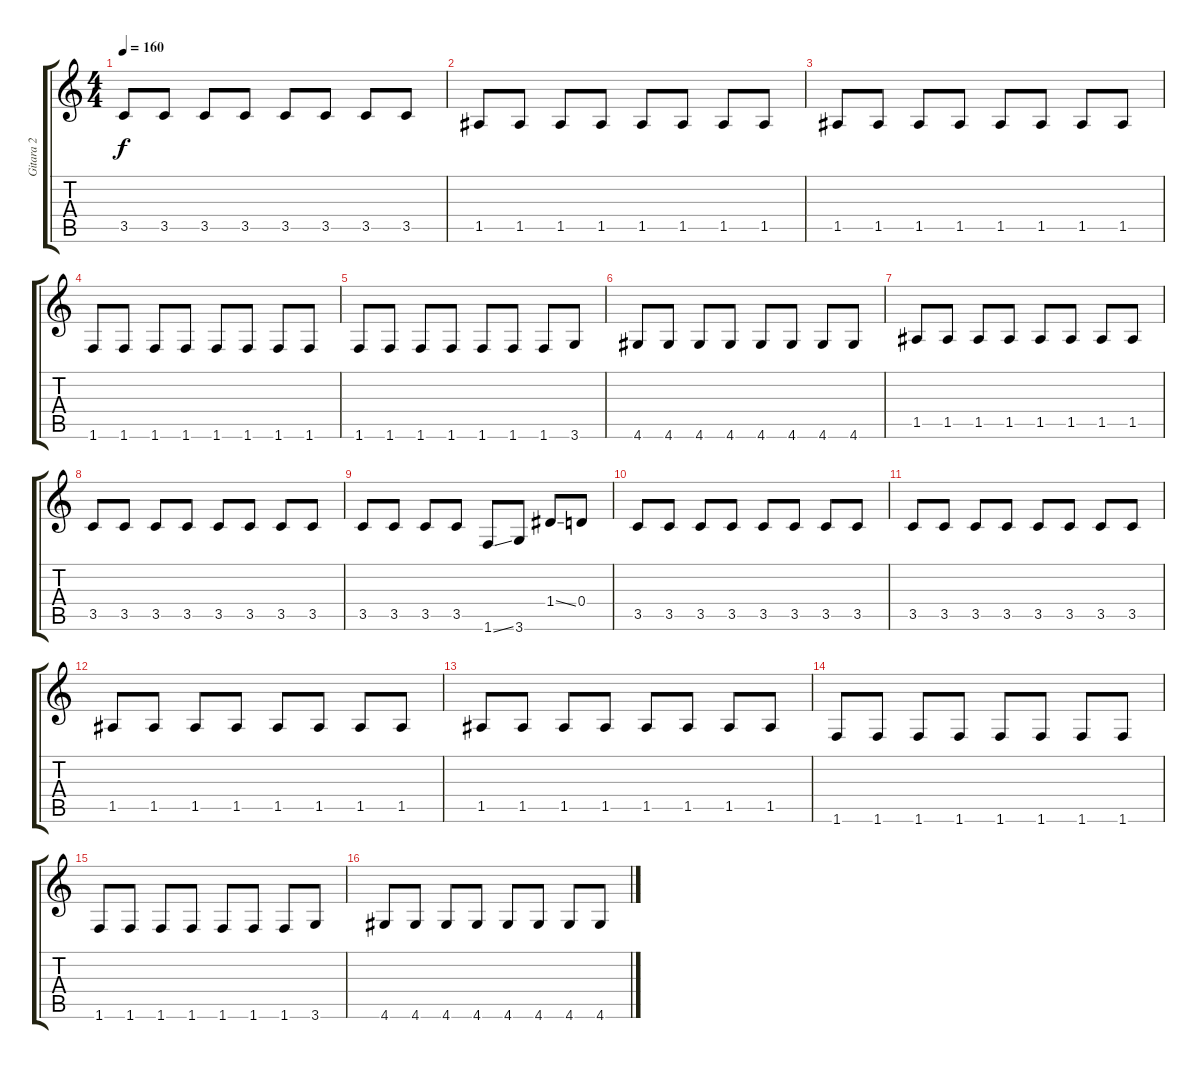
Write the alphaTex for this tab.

\track ("Gitara 2" "Gitara 2") {instrument overdrivenguitar}
\staff {score tabs}
\tuning (E4 B3 G3 D3 A2 E2) {hide}
\ts (4 4)
\tempo 160
\clef g2
\ks c
3.5.8{dy f} 3.5.8 3.5.8 3.5.8 3.5.8 3.5.8 3.5.8 3.5.8 |
1.5.8 1.5.8 1.5.8 1.5.8 1.5.8 1.5.8 1.5.8 1.5.8 |
1.5.8 1.5.8 1.5.8 1.5.8 1.5.8 1.5.8 1.5.8 1.5.8 |
1.6.8 1.6.8 1.6.8 1.6.8 1.6.8 1.6.8 1.6.8 1.6.8 |
1.6.8 1.6.8 1.6.8 1.6.8 1.6.8 1.6.8 1.6.8 3.6.8 |
4.6.8 4.6.8 4.6.8 4.6.8 4.6.8 4.6.8 4.6.8 4.6.8 |
1.5.8 1.5.8 1.5.8 1.5.8 1.5.8 1.5.8 1.5.8 1.5.8 |
3.5.8 3.5.8 3.5.8 3.5.8 3.5.8 3.5.8 3.5.8 3.5.8 |
3.5.8 3.5.8 3.5.8 3.5.8 1.6{ss}.8 3.6.8 1.4{ss}.8 0.4.8 |
3.5.8 3.5.8 3.5.8 3.5.8 3.5.8 3.5.8 3.5.8 3.5.8 |
3.5.8 3.5.8 3.5.8 3.5.8 3.5.8 3.5.8 3.5.8 3.5.8 |
1.5.8 1.5.8 1.5.8 1.5.8 1.5.8 1.5.8 1.5.8 1.5.8 |
1.5.8 1.5.8 1.5.8 1.5.8 1.5.8 1.5.8 1.5.8 1.5.8 |
1.6.8 1.6.8 1.6.8 1.6.8 1.6.8 1.6.8 1.6.8 1.6.8 |
1.6.8 1.6.8 1.6.8 1.6.8 1.6.8 1.6.8 1.6.8 3.6.8 |
4.6.8 4.6.8 4.6.8 4.6.8 4.6.8 4.6.8 4.6.8 4.6.8
